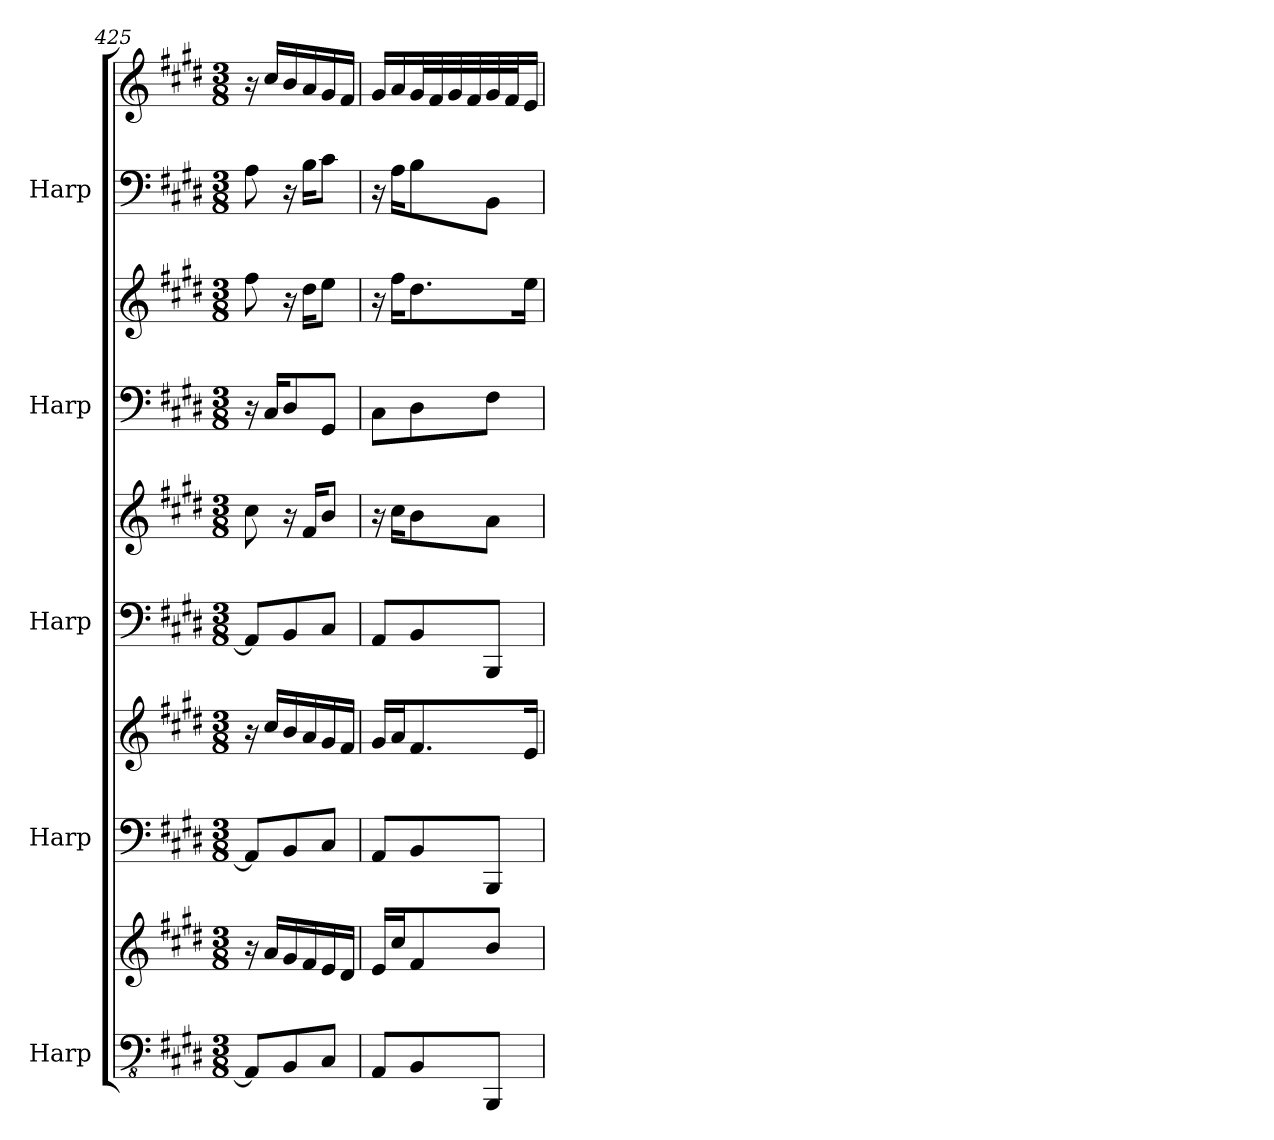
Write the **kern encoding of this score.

**kern	**kern	**kern	**kern	**kern	**kern	**kern	**kern	**kern	**kern
*part5	*part5	*part4	*part4	*part3	*part3	*part2	*part2	*part1	*part1
*staff10	*staff9	*staff8	*staff7	*staff6	*staff5	*staff4	*staff3	*staff2	*staff1
*I"Harp	*	*I"Harp	*	*I"Harp	*	*I"Harp	*	*I"Harp	*
*I'Hp	*	*I'Hp	*	*I'Hp	*	*I'Hp	*	*I'Hp	*
!!LO:PB:g=z
*clefFv4	*clefG2	*clefF4	*clefG2	*clefF4	*clefG2	*clefF4	*clefG2	*clefF4	*clefG2
*k[f#c#g#d#]	*k[f#c#g#d#]	*k[f#c#g#d#]	*k[f#c#g#d#]	*k[f#c#g#d#]	*k[f#c#g#d#]	*k[f#c#g#d#]	*k[f#c#g#d#]	*k[f#c#g#d#]	*k[f#c#g#d#]
*M3/8	*M3/8	*M3/8	*M3/8	*M3/8	*M3/8	*M3/8	*M3/8	*M3/8	*M3/8
=425	=425	=425	=425	=425	=425	=425	=425	=425	=425
8AAA/L]	16r	8AA/L]	16r	8AA/L]	8cc#\	16r	8ff#\	8A\	16r
.	16a/LL	.	16cc#/LL	.	.	16C#/KL	.	.	16cc#/LL
8BBB/	16g#/	8BB/	16b/	8BB/	16r	8D#/	16r	16r	16b/
.	16f#/	.	16a/	.	16f#/KL	.	16dd#\KL	16B\KL	16a/
8CC#/J	16e/	8C#/J	16g#/	8C#/J	8b/J	8GG#/J	8ee\J	8c#\J	16g#/
.	16d#/JJ	.	16f#/JJ	.	.	.	.	.	16f#/JJ
=426	=426	=426	=426	=426	=426	=426	=426	=426	=426
8AAA/L	16e/LL	8AA/L	16g#/LL	8AA/L	16r	8C#\L	16r	16r	16g#/LL
.	16cc#/J	.	16a/J	.	16cc#\KL	.	16ff#\KL	16A\KL	16a/
8BBB/	8f#/	8BB/	8.f#/	8BB/	8b\	8D#\	8.dd#\	8B\	32g#/L
.	.	.	.	.	.	.	.	.	32f#/
.	.	.	.	.	.	.	.	.	32g#/
.	.	.	.	.	.	.	.	.	32f#/
8BBBB/J	8b/J	8BBB/J	.	8BBB/J	8a\J	8F#\J	.	8BB\J	32g#/
.	.	.	.	.	.	.	.	.	32f#/J
.	.	.	16e/Jk	.	.	.	16ee\Jk	.	16e/JJ
=	=	=	=	=	=	=	=	=	=
*-	*-	*-	*-	*-	*-	*-	*-	*-	*-
